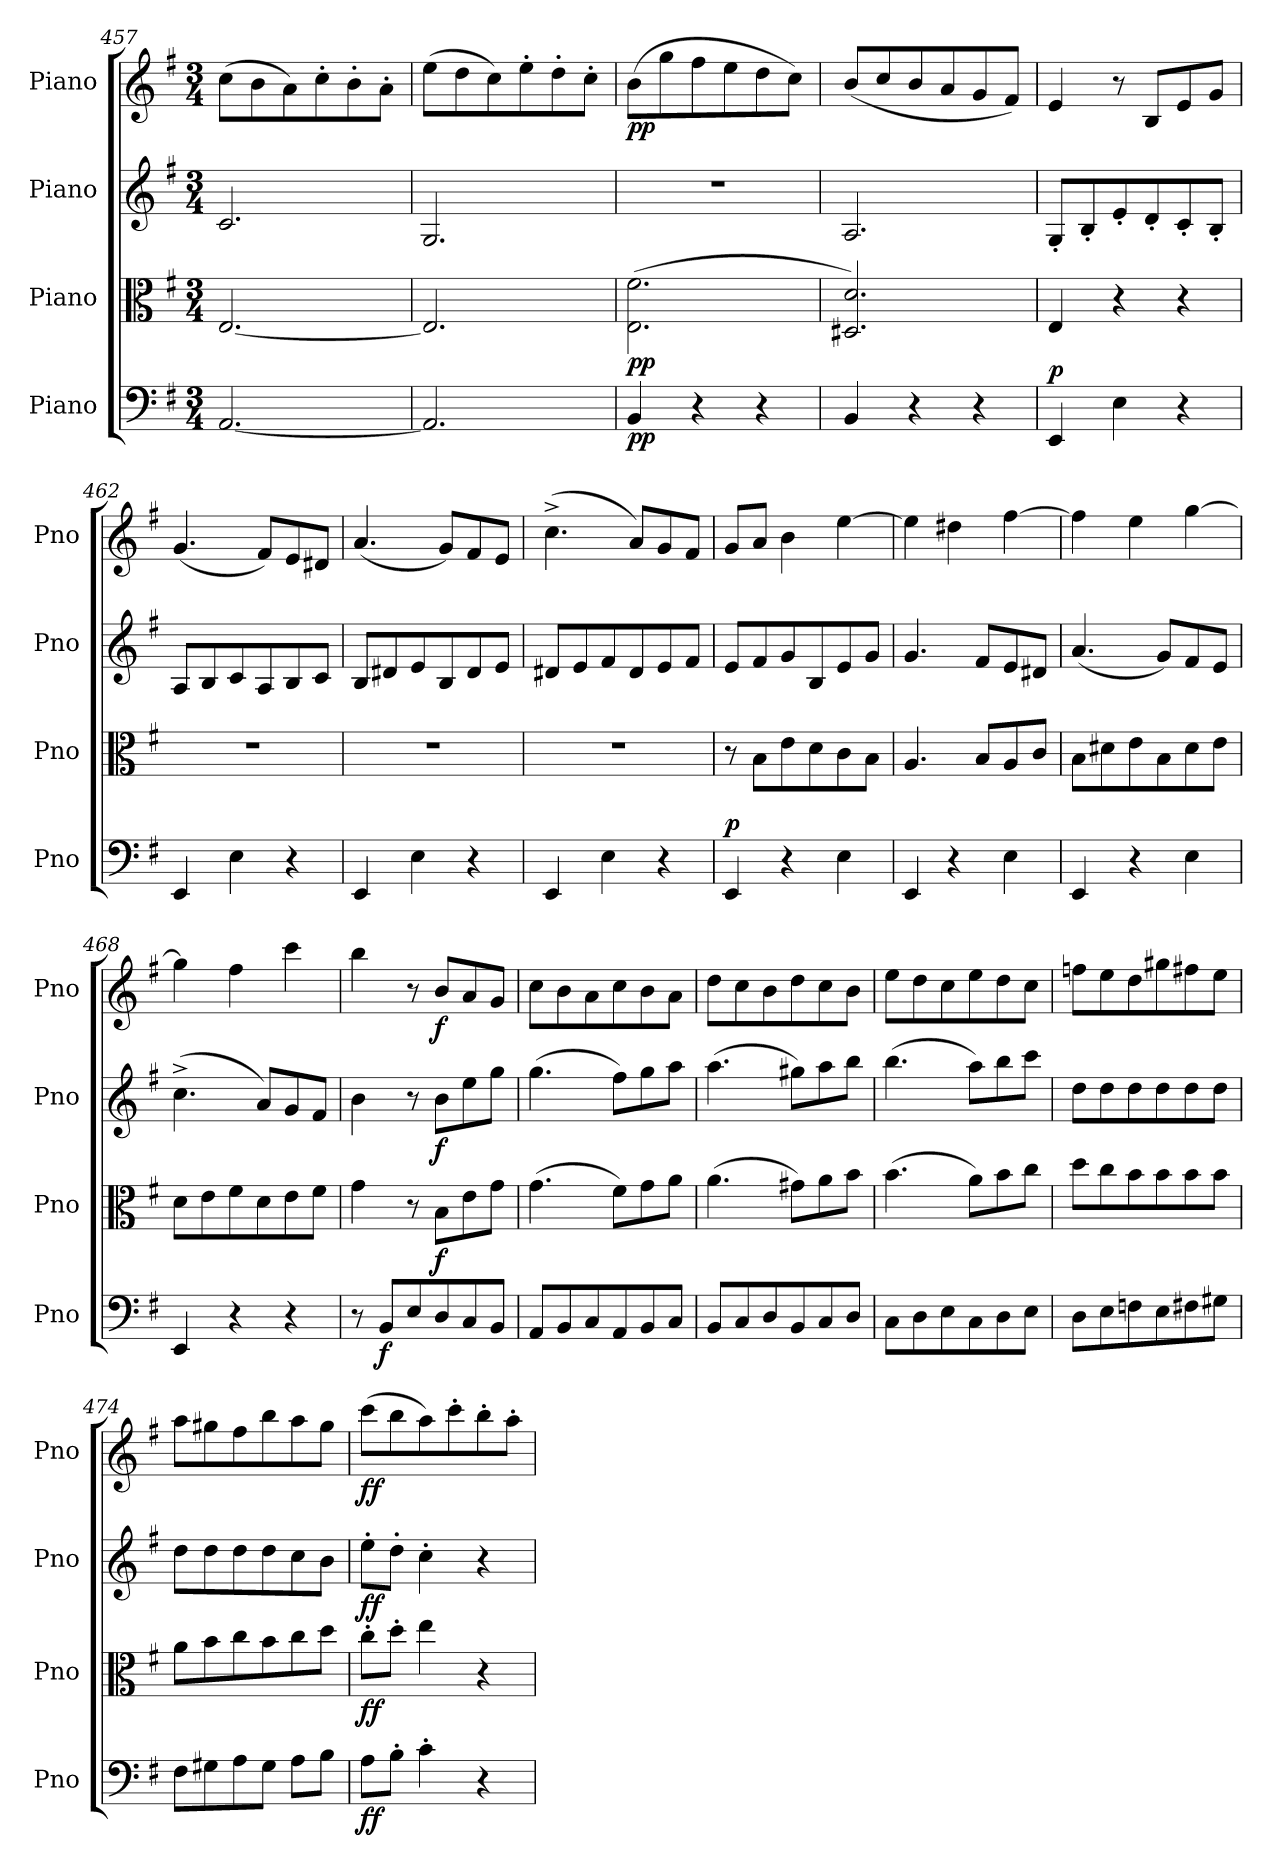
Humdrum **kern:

**kern	**dynam	**kern	**dynam	**kern	**dynam	**kern	**dynam
*part4	*part4	*part3	*part3	*part2	*part2	*part1	*part1
*staff4	*staff4	*staff3	*staff3	*staff2	*staff2	*staff1	*staff1
*I"Piano	*	*I"Piano	*	*I"Piano	*	*I"Piano	*
*I'Pno	*	*I'Pno	*	*I'Pno	*	*I'Pno	*
*clefF4	*	*clefC3	*	*clefG2	*	*clefG2	*
*k[f#]	*	*k[f#]	*	*k[f#]	*	*k[f#]	*
*M3/4	*	*M3/4	*	*M3/4	*	*M3/4	*
=457	=457	=457	=457	=457	=457	=457	=457
[2.AA/	.	[2.E/	.	2.c/	.	(8cc\L	.
.	.	.	.	.	.	8b\	.
.	.	.	.	.	.	8a\)	.
.	.	.	.	.	.	8cc'\	.
.	.	.	.	.	.	8b'\	.
.	.	.	.	.	.	8a'\J	.
=458	=458	=458	=458	=458	=458	=458	=458
2.AA/]	.	2.E/]	.	2.G/	.	(8ee\L	.
.	.	.	.	.	.	8dd\	.
.	.	.	.	.	.	8cc\)	.
.	.	.	.	.	.	8ee'\	.
.	.	.	.	.	.	8dd'\	.
.	.	.	.	.	.	8cc'\J	.
=459	=459	=459	=459	=459	=459	=459	=459
!	!LO:DY:b	!	!LO:DY:b	!	!	!	!LO:DY:b
4BB/	pp	(2.E\ 2.f#\	pp	2.r	.	(8b\L	pp
.	.	.	.	.	.	8gg\	.
4r	.	.	.	.	.	8ff#\	.
.	.	.	.	.	.	8ee\	.
4r	.	.	.	.	.	8dd\	.
.	.	.	.	.	.	8cc\J)	.
=460	=460	=460	=460	=460	=460	=460	=460
4BB/	.	2.D#X/ 2.d/)	.	2.A/	.	(8b/L	.
.	.	.	.	.	.	8cc/	.
4r	.	.	.	.	.	8b/	.
.	.	.	.	.	.	8a/	.
4r	.	.	.	.	.	8g/	.
.	.	.	.	.	.	8f#/J)	.
=461	=461	=461	=461	=461	=461	=461	=461
!	!LO:DY:a	!	!	!	!	!	!
4EE/	p	4E/	.	8G'/L	.	4e/	.
.	.	.	.	8B'/	.	.	.
4E\	.	4r	.	8e'/	.	8r	.
.	.	.	.	8d'/	.	8B/L	.
4r	.	4r	.	8c'/	.	8e/	.
.	.	.	.	8B'/J	.	8g/J	.
=462	=462	=462	=462	=462	=462	=462	=462
4EE/	.	2.r	.	8A/L	.	(4.g/	.
.	.	.	.	8B/	.	.	.
4E\	.	.	.	8c/	.	.	.
.	.	.	.	8A/	.	8f#/L)	.
4r	.	.	.	8B/	.	8e/	.
.	.	.	.	8c/J	.	8d#X/J	.
=463	=463	=463	=463	=463	=463	=463	=463
4EE/	.	2.r	.	8B/L	.	(4.a/	.
.	.	.	.	8d#X/	.	.	.
4E\	.	.	.	8e/	.	.	.
.	.	.	.	8B/	.	8g/L)	.
4r	.	.	.	8d#/	.	8f#/	.
.	.	.	.	8e/J	.	8e/J	.
=464	=464	=464	=464	=464	=464	=464	=464
4EE/	.	2.r	.	8d#X/L	.	(4.cc^\	.
.	.	.	.	8e/	.	.	.
4E\	.	.	.	8f#/	.	.	.
.	.	.	.	8d#/	.	8a/L)	.
4r	.	.	.	8e/	.	8g/	.
.	.	.	.	8f#/J	.	8f#/J	.
=465	=465	=465	=465	=465	=465	=465	=465
!	!LO:DY:a	!	!	!	!	!	!
4EE/	p	8r	.	8e/L	.	8g/L	.
.	.	8B\L	.	8f#/	.	8a/J	.
4r	.	8e\	.	8g/	.	4b\	.
.	.	8d\	.	8B/	.	.	.
4E\	.	8c\	.	8e/	.	[4ee\	.
.	.	8B\J	.	8g/J	.	.	.
=466	=466	=466	=466	=466	=466	=466	=466
4EE/	.	4.A/	.	4.g/	.	4ee\]	.
4r	.	.	.	.	.	4dd#X\	.
.	.	8B/L	.	8f#/L	.	.	.
4E\	.	8A/	.	8e/	.	[4ff#\	.
.	.	8c/J	.	8d#X/J	.	.	.
=467	=467	=467	=467	=467	=467	=467	=467
4EE/	.	8B\L	.	(4.a/	.	4ff#\]	.
.	.	8d#X\	.	.	.	.	.
4r	.	8e\	.	.	.	4ee\	.
.	.	8B\	.	8g/L)	.	.	.
4E\	.	8d#\	.	8f#/	.	[4gg\	.
.	.	8e\J	.	8e/J	.	.	.
=468	=468	=468	=468	=468	=468	=468	=468
4EE/	.	8d\L	.	(4.cc^\	.	4gg\]	.
.	.	8e\	.	.	.	.	.
4r	.	8f#\	.	.	.	4ff#\	.
.	.	8d\	.	8a/L)	.	.	.
4r	.	8e\	.	8g/	.	4ccc\	.
.	.	8f#\J	.	8f#/J	.	.	.
=469	=469	=469	=469	=469	=469	=469	=469
8r	.	4g\	.	4b\	.	4bb\	.
!	!LO:DY:b	!	!	!	!	!	!
8BB/L	f	.	.	.	.	.	.
8E/	.	8r	.	8r	.	8r	.
!	!	!	!LO:DY:b	!	!LO:DY:b	!	!LO:DY:b
8D/	.	8B\L	f	8b\L	f	8b/L	f
8C/	.	8e\	.	8ee\	.	8a/	.
8BB/J	.	8g\J	.	8gg\J	.	8g/J	.
=470	=470	=470	=470	=470	=470	=470	=470
8AA/L	.	(4.g\	.	(4.gg\	.	8cc\L	.
8BB/	.	.	.	.	.	8b\	.
8C/	.	.	.	.	.	8a\	.
8AA/	.	8f#\L)	.	8ff#\L)	.	8cc\	.
8BB/	.	8g\	.	8gg\	.	8b\	.
8C/J	.	8a\J	.	8aa\J	.	8a\J	.
=471	=471	=471	=471	=471	=471	=471	=471
8BB/L	.	(4.a\	.	(4.aa\	.	8dd\L	.
8C/	.	.	.	.	.	8cc\	.
8D/	.	.	.	.	.	8b\	.
8BB/	.	8g#X\L)	.	8gg#X\L)	.	8dd\	.
8C/	.	8a\	.	8aa\	.	8cc\	.
8D/J	.	8b\J	.	8bb\J	.	8b\J	.
=472	=472	=472	=472	=472	=472	=472	=472
8C\L	.	(4.b\	.	(4.bb\	.	8ee\L	.
8D\	.	.	.	.	.	8dd\	.
8E\	.	.	.	.	.	8cc\	.
8C\	.	8a\L)	.	8aa\L)	.	8ee\	.
8D\	.	8b\	.	8bb\	.	8dd\	.
8E\J	.	8cc\J	.	8ccc\J	.	8cc\J	.
=473	=473	=473	=473	=473	=473	=473	=473
8D\L	.	8dd\L	.	8dd\L	.	8ffn\L	.
8E\	.	8cc\	.	8dd\	.	8ee\	.
8Fn\	.	8b\	.	8dd\	.	8dd\	.
8E\	.	8b\	.	8dd\	.	8gg#X\	.
8F#X\	.	8b\	.	8dd\	.	8ff#X\	.
8G#X\J	.	8b\J	.	8dd\J	.	8ee\J	.
=474	=474	=474	=474	=474	=474	=474	=474
8F#\L	.	8a\L	.	8dd\L	.	8aa\L	.
8G#X\	.	8b\	.	8dd\	.	8gg#X\	.
8A\	.	8cc\	.	8dd\	.	8ff#\	.
8G#\J	.	8b\	.	8dd\	.	8bb\	.
8A\L	.	8cc\	.	8cc\	.	8aa\	.
8B\J	.	8dd\J	.	8b\J	.	8gg#\J	.
=475	=475	=475	=475	=475	=475	=475	=475
!	!LO:DY:b	!	!LO:DY:b	!	!LO:DY:b	!	!LO:DY:b
8A\L	ff	8cc'\L	ff	8ee'\L	ff	(8ccc\L	ff
8B'\J	.	8dd'\J	.	8dd'\J	.	8bb\	.
4c'\	.	4ee\	.	4cc'\	.	8aa\)	.
.	.	.	.	.	.	8ccc'\	.
4r	.	4r	.	4r	.	8bb'\	.
.	.	.	.	.	.	8aa'\J	.
=	=	=	=	=	=	=	=
*-	*-	*-	*-	*-	*-	*-	*-
